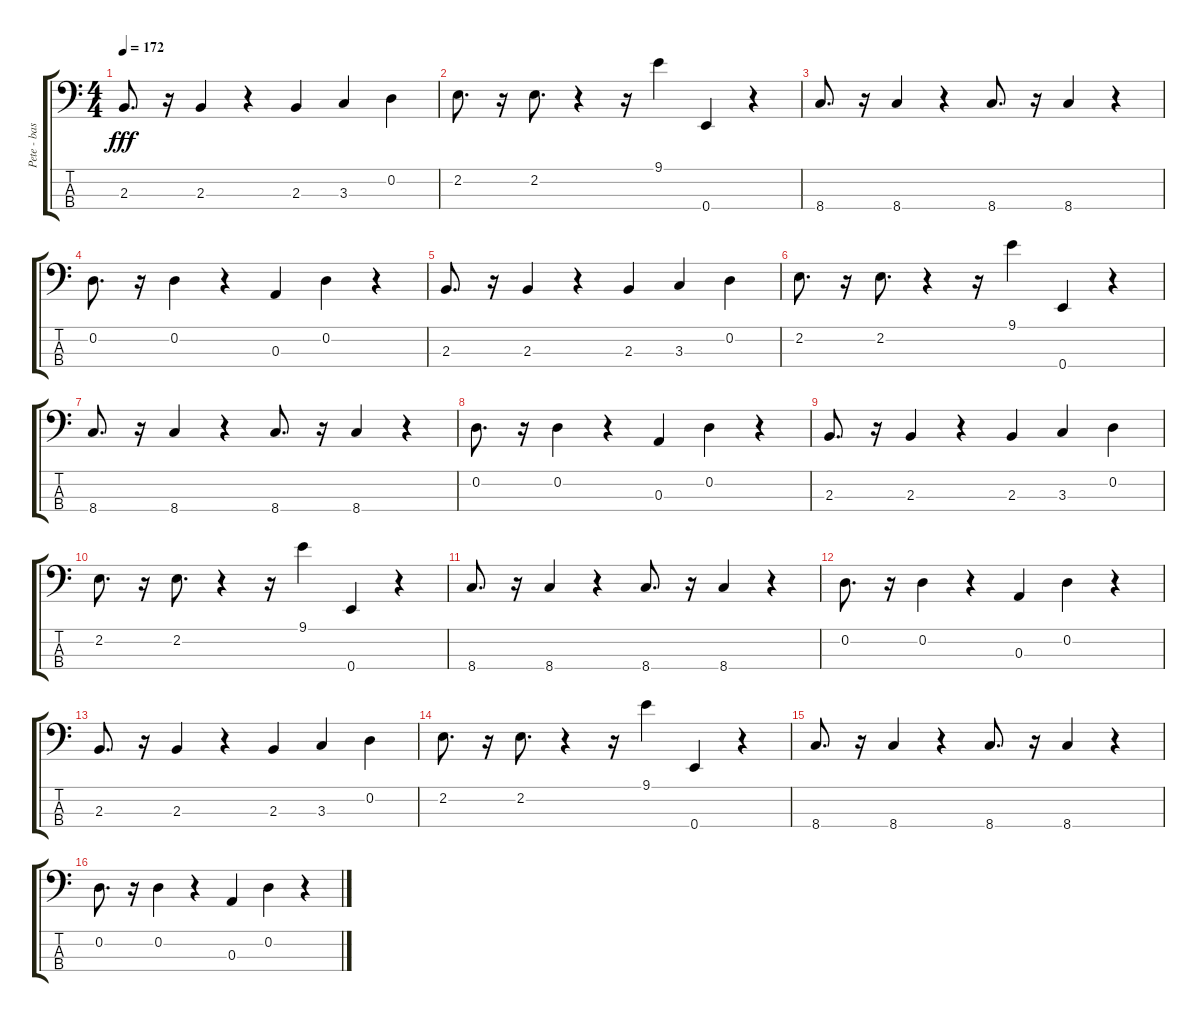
\track ("Pete - bass guitar" "Pete - bas") {instrument electricbassfinger}
\staff {score tabs}
\tuning (G2 D2 A1 E1) {hide}
\ts (4 4)
\tempo 172
\clef f4
\ks c
2.3.8{d dy fff} r.16 2.3.4 r.4 2.3.4 3.3.4 0.2.4 |
2.2.8{d} r.16 2.2.8{d} r.4 r.16 9.1.4 0.4.4 r.4 |
8.4.8{d} r.16 8.4.4 r.4 8.4.8{d} r.16 8.4.4 r.4 |
0.2.8{d} r.16 0.2.4 r.4 0.3.4 0.2.4 r.4 |
2.3.8{d} r.16 2.3.4 r.4 2.3.4 3.3.4 0.2.4 |
2.2.8{d} r.16 2.2.8{d} r.4 r.16 9.1.4 0.4.4 r.4 |
8.4.8{d} r.16 8.4.4 r.4 8.4.8{d} r.16 8.4.4 r.4 |
0.2.8{d} r.16 0.2.4 r.4 0.3.4 0.2.4 r.4 |
2.3.8{d} r.16 2.3.4 r.4 2.3.4 3.3.4 0.2.4 |
2.2.8{d} r.16 2.2.8{d} r.4 r.16 9.1.4 0.4.4 r.4 |
8.4.8{d} r.16 8.4.4 r.4 8.4.8{d} r.16 8.4.4 r.4 |
0.2.8{d} r.16 0.2.4 r.4 0.3.4 0.2.4 r.4 |
2.3.8{d} r.16 2.3.4 r.4 2.3.4 3.3.4 0.2.4 |
2.2.8{d} r.16 2.2.8{d} r.4 r.16 9.1.4 0.4.4 r.4 |
8.4.8{d} r.16 8.4.4 r.4 8.4.8{d} r.16 8.4.4 r.4 |
0.2.8{d} r.16 0.2.4 r.4 0.3.4 0.2.4 r.4
